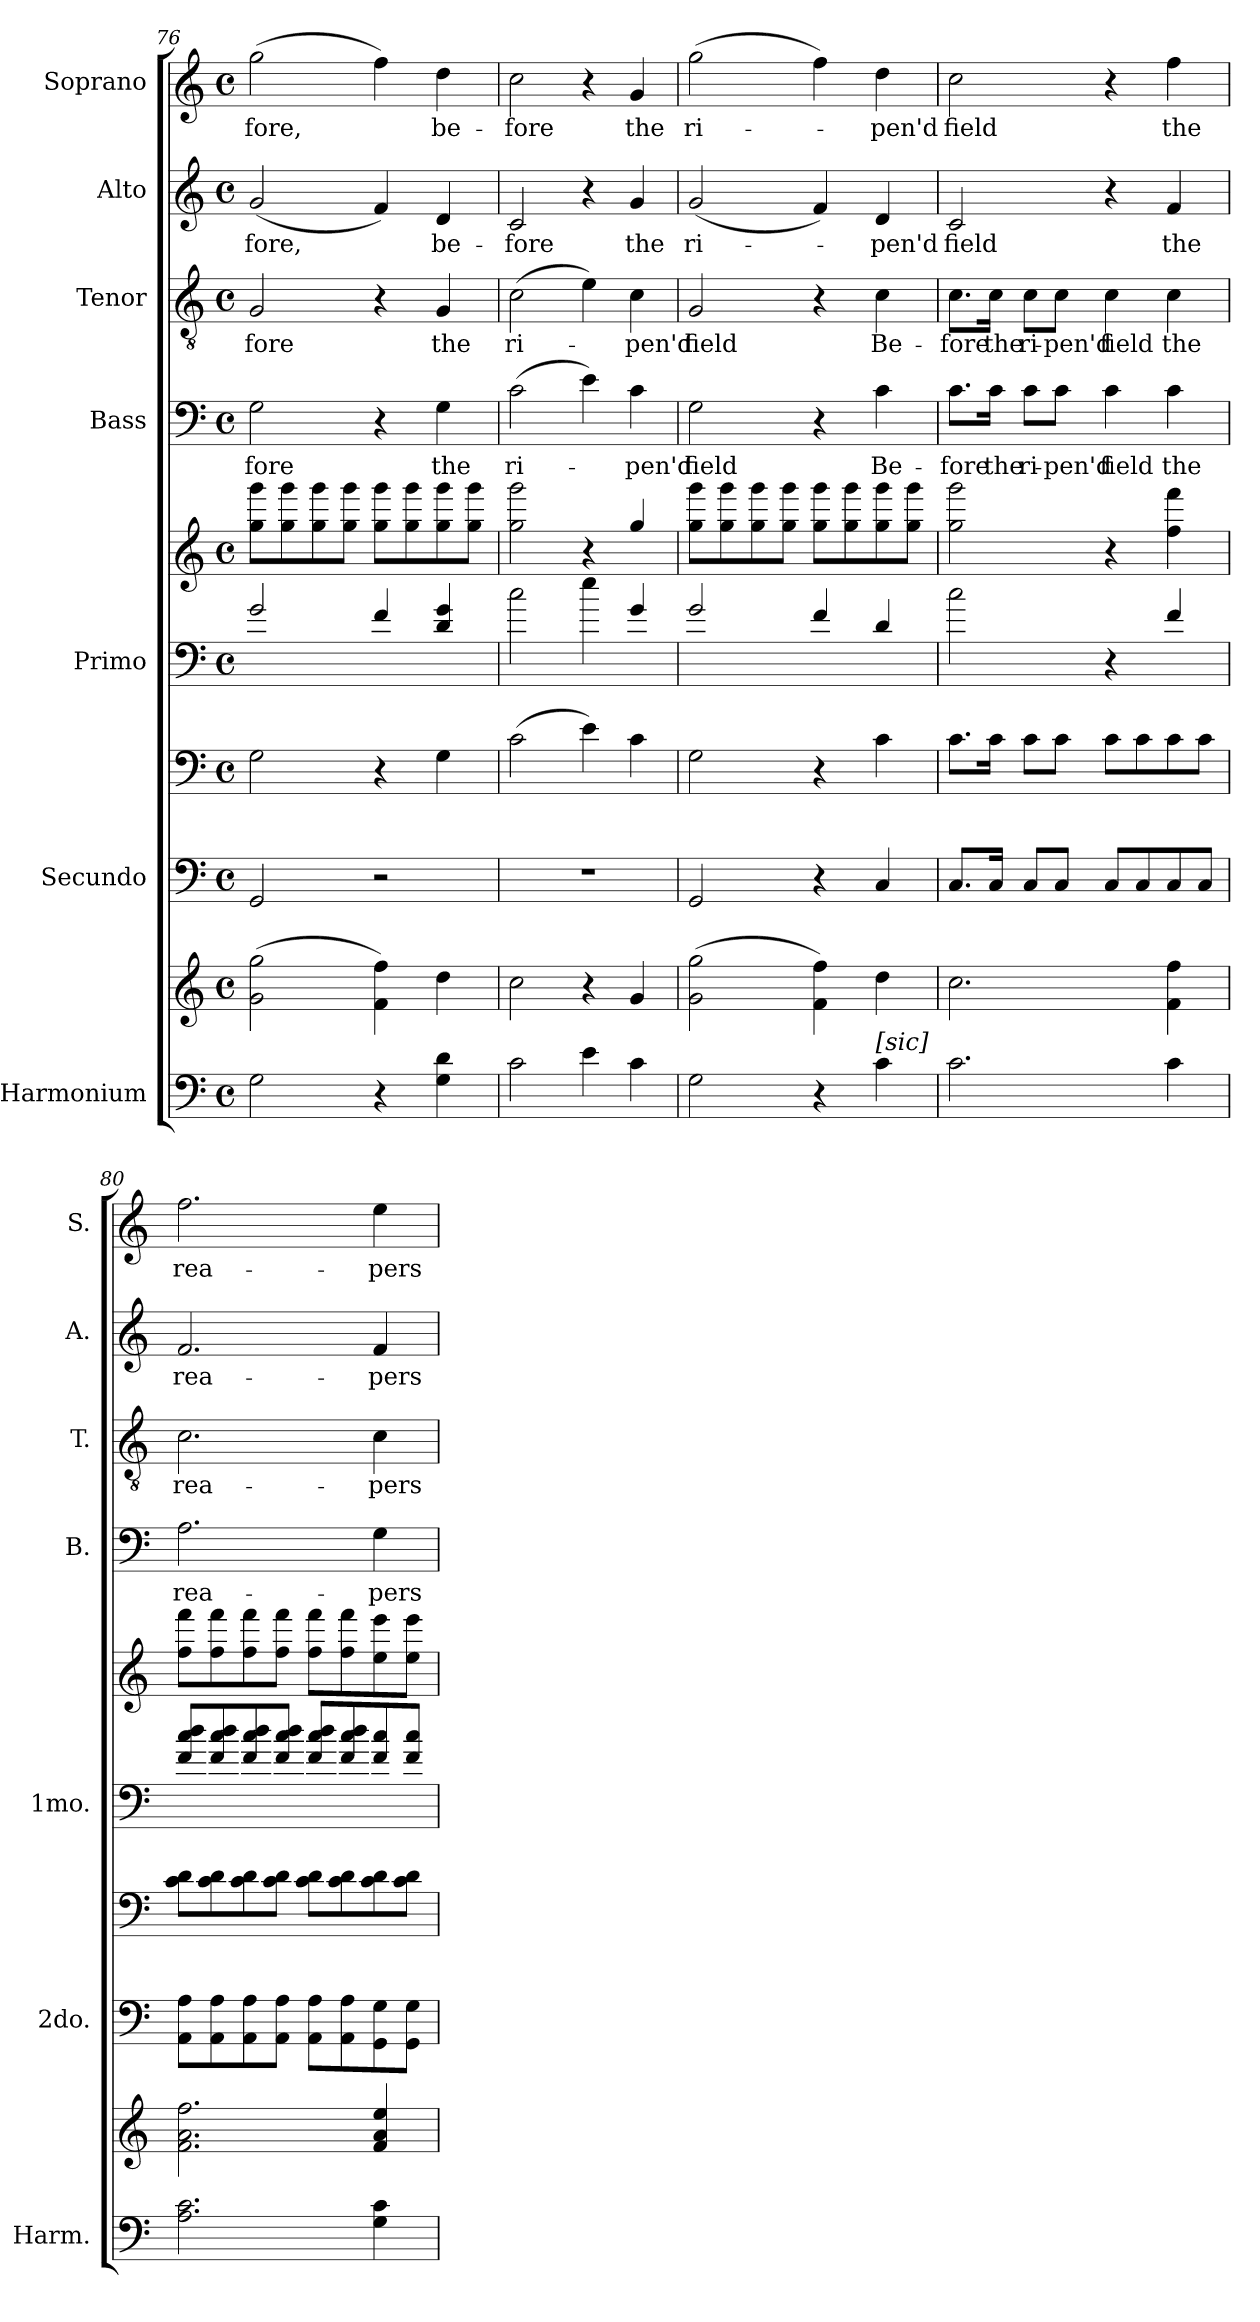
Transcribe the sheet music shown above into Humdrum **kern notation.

**kern	**kern	**kern	**kern	**kern	**kern	**kern	**text	**kern	**text	**kern	**text	**kern	**text
*part7	*part7	*part6	*part6	*part5	*part5	*part4	*part4	*part3	*part3	*part2	*part2	*part1	*part1
*staff10	*staff9	*staff8	*staff7	*staff6	*staff5	*staff4	*staff4	*staff3	*staff3	*staff2	*staff2	*staff1	*staff1
*I"Harmonium	*	*I"Secundo	*	*I"Primo	*	*I"Bass	*	*I"Tenor	*	*I"Alto	*	*I"Soprano	*
*I'Harm.	*	*I'2do.	*	*I'1mo.	*	*I'B.	*	*I'T.	*	*I'A.	*	*I'S.	*
*clefF4	*clefG2	*clefF4	*clefF4	*clefF4	*clefG2	*clefF4	*	*clefGv2	*	*clefG2	*	*clefG2	*
*k[]	*k[]	*k[]	*k[]	*k[]	*k[]	*k[]	*	*k[]	*	*k[]	*	*k[]	*
*C:	*C:	*C:	*C:	*C:	*C:	*C:	*	*C:	*	*C:	*	*C:	*
*M4/4	*M4/4	*M4/4	*M4/4	*M4/4	*M4/4	*M4/4	*	*M4/4	*	*M4/4	*	*M4/4	*
*met(c)	*met(c)	*met(c)	*met(c)	*met(c)	*met(c)	*met(c)	*	*met(c)	*	*met(c)	*	*met(c)	*
=76	=76	=76	=76	=76	=76	=76	=76	=76	=76	=76	=76	=76	=76
!	!	!	!	!	!	!	!LO:LY:b	!	!LO:LY:b	!	!LO:LY:b	!	!LO:LY:b
2G\	(>2g\ 2gg\	2GG/	2G\	2g/	8gg\ 8ggg\L	2G\	-fore	2G/	-fore	(<2g/	-fore,	(>2gg\	-fore,
.	.	.	.	.	8gg\ 8ggg\	.	.	.	.	.	.	.	.
.	.	.	.	.	8gg\ 8ggg\	.	.	.	.	.	.	.	.
.	.	.	.	.	8gg\ 8ggg\J	.	.	.	.	.	.	.	.
4r	4f\ 4ff\)	2r	4r	4f/	8gg\ 8ggg\L	4r	.	4r	.	4f/)	.	4ff\)	.
.	.	.	.	.	8gg\ 8ggg\	.	.	.	.	.	.	.	.
!	!	!	!	!	!	!	!LO:LY:b	!	!LO:LY:b	!	!LO:LY:b	!	!LO:LY:b
4G\ 4d\	4dd\	.	4G\	4d/ 4g/	8gg\ 8ggg\	4G\	the	4G/	the	4d/	be-	4dd\	be-
.	.	.	.	.	8gg\ 8ggg\J	.	.	.	.	.	.	.	.
=77	=77	=77	=77	=77	=77	=77	=77	=77	=77	=77	=77	=77	=77
!	!	!	!	!	!	!	!LO:LY:b	!	!LO:LY:b	!	!LO:LY:b	!	!LO:LY:b
2c\	2cc\	1r	(>2c\	2cc\	2gg\ 2ggg\	(>2c\	ri-	(>2c\	ri-	2c/	-fore	2cc\	-fore
4e\	4r	.	4e\)	4ee\	4r	4e\)	.	4e\)	.	4r	.	4r	.
!	!	!	!	!	!	!	!LO:LY:b	!	!LO:LY:b	!	!LO:LY:b	!	!LO:LY:b
4c\	4g/	.	4c\	4g/	4gg/	4c\	-pen'd	4c\	-pen'd	4g/	the	4g/	the
=78	=78	=78	=78	=78	=78	=78	=78	=78	=78	=78	=78	=78	=78
!	!	!	!	!	!	!	!LO:LY:b	!	!LO:LY:b	!	!LO:LY:b	!	!LO:LY:b
2G\	(>2g\ 2gg\	2GG/	2G\	2g/	8gg\ 8ggg\L	2G\	field	2G/	field	(<2g/	ri-	(>2gg\	ri-
.	.	.	.	.	8gg\ 8ggg\	.	.	.	.	.	.	.	.
.	.	.	.	.	8gg\ 8ggg\	.	.	.	.	.	.	.	.
.	.	.	.	.	8gg\ 8ggg\J	.	.	.	.	.	.	.	.
4r	4f\ 4ff\)	4r	4r	4f/	8gg\ 8ggg\L	4r	.	4r	.	4f/)	.	4ff\)	.
.	.	.	.	.	8gg\ 8ggg\	.	.	.	.	.	.	.	.
!LO:TX:a:i:t=[sic]	!	!	!	!	!	!	!	!	!	!	!	!	!
!	!	!	!	!	!	!	!LO:LY:b	!	!LO:LY:b	!	!LO:LY:b	!	!LO:LY:b
4c\	4dd\	4C/	4c\	4d/	8gg\ 8ggg\	4c\	Be-	4c\	Be-	4d/	-pen'd	4dd\	-pen'd
.	.	.	.	.	8gg\ 8ggg\J	.	.	.	.	.	.	.	.
!!LO:PB:g=z
=79	=79	=79	=79	=79	=79	=79	=79	=79	=79	=79	=79	=79	=79
!	!	!	!	!	!	!	!LO:LY:b	!	!LO:LY:b	!	!LO:LY:b	!	!LO:LY:b
2.c\	2.cc\	8.C/L	8.c\L	2cc\	2gg\ 2ggg\	8.c\L	-fore	8.c\L	-fore	2c/	field	2cc\	field
!	!	!	!	!	!	!	!LO:LY:b	!	!LO:LY:b	!	!	!	!
.	.	16C/Jk	16c\Jk	.	.	16c\Jk	the	16c\Jk	the	.	.	.	.
!	!	!	!	!	!	!	!LO:LY:b	!	!LO:LY:b	!	!	!	!
.	.	8C/L	8c\L	.	.	8c\L	ri-	8c\L	ri-	.	.	.	.
!	!	!	!	!	!	!	!LO:LY:b	!	!LO:LY:b	!	!	!	!
.	.	8C/J	8c\J	.	.	8c\J	-pen'd	8c\J	-pen'd	.	.	.	.
!	!	!	!	!	!	!	!LO:LY:b	!	!LO:LY:b	!	!	!	!
.	.	8C/L	8c\L	4r	4r	4c\	field	4c\	field	4r	.	4r	.
.	.	8C/	8c\	.	.	.	.	.	.	.	.	.	.
!	!	!	!	!	!	!	!LO:LY:b	!	!LO:LY:b	!	!LO:LY:b	!	!LO:LY:b
4c\	4f\ 4ff\	8C/	8c\	4f/	4ff\ 4fff\	4c\	the	4c\	the	4f/	the	4ff\	the
.	.	8C/J	8c\J	.	.	.	.	.	.	.	.	.	.
=80	=80	=80	=80	=80	=80	=80	=80	=80	=80	=80	=80	=80	=80
!	!	!	!	!	!	!	!LO:LY:b	!	!LO:LY:b	!	!LO:LY:b	!	!LO:LY:b
2.A\ 2.c\	2.f\ 2.a\ 2.ff\	8AA\ 8A\L	8c\ 8d\L	8f/ 8cc/ 8dd/L	8ff\ 8fff\L	2.A\	rea-	2.c\	rea-	2.f/	rea-	2.ff\	rea-
.	.	8AA\ 8A\	8c\ 8d\	8f/ 8cc/ 8dd/	8ff\ 8fff\	.	.	.	.	.	.	.	.
.	.	8AA\ 8A\	8c\ 8d\	8f/ 8cc/ 8dd/	8ff\ 8fff\	.	.	.	.	.	.	.	.
.	.	8AA\ 8A\J	8c\ 8d\J	8f/ 8cc/ 8dd/J	8ff\ 8fff\J	.	.	.	.	.	.	.	.
.	.	8AA\ 8A\L	8c\ 8d\L	8f/ 8cc/ 8dd/L	8ff\ 8fff\L	.	.	.	.	.	.	.	.
.	.	8AA\ 8A\	8c\ 8d\	8f/ 8cc/ 8dd/	8ff\ 8fff\	.	.	.	.	.	.	.	.
!	!	!	!	!	!	!	!LO:LY:b	!	!LO:LY:b	!	!LO:LY:b	!	!LO:LY:b
4G\ 4c\	4f/ 4a/ 4ee/	8GG\ 8G\	8c\ 8d\	8f/ 8cc/	8ee\ 8eee\	4G\	-pers	4c\	-pers	4f/	-pers	4ee\	-pers
.	.	8GG\ 8G\J	8c\ 8d\J	8f/ 8cc/J	8ee\ 8eee\J	.	.	.	.	.	.	.	.
=	=	=	=	=	=	=	=	=	=	=	=	=	=
*-	*-	*-	*-	*-	*-	*-	*-	*-	*-	*-	*-	*-	*-
